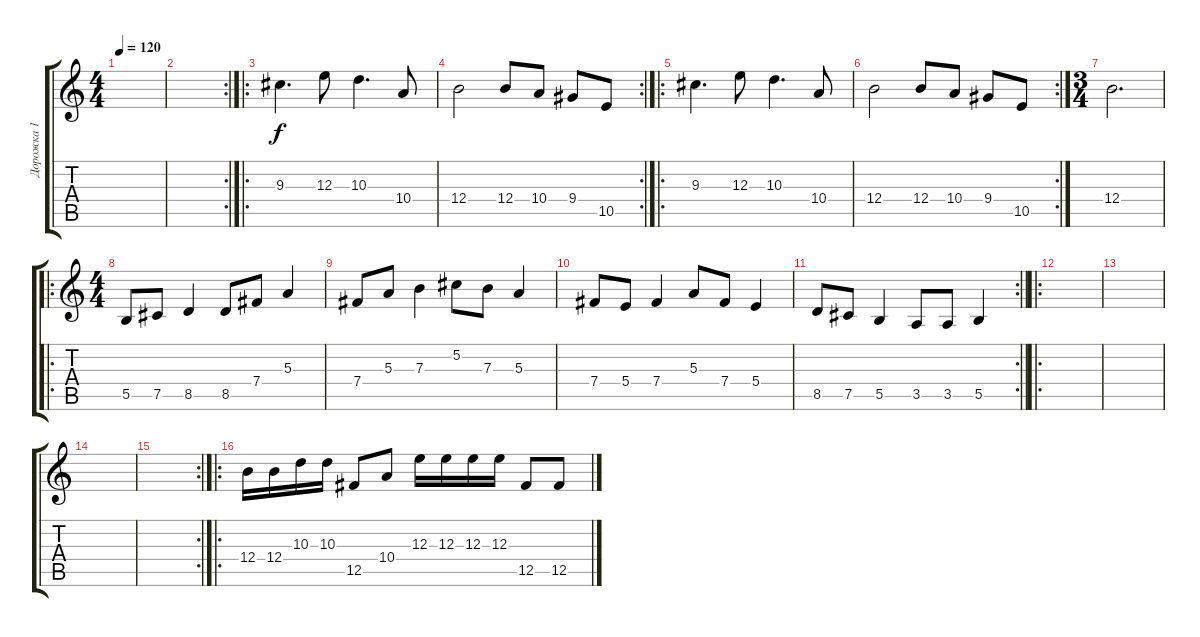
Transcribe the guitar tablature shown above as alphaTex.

\track ("Дорожка 1" "Дорожка 1") {instrument distortionguitar}
\staff {score tabs}
\tuning (Db4 Ab3 E3 B2 Gb2 B1) {hide}
\ts (4 4)
\tempo 120
\clef g2
\ks c
|
\rc 2
|
\ro
9.3.4{d} 12.3.8 10.3.4{d} 10.4.8 |
\rc 2
12.4.2 12.4.8 10.4.8 9.4.8 10.5.8 |
\ro
9.3.4{d} 12.3.8 10.3.4{d} 10.4.8 |
\rc 2
12.4.2 12.4.8 10.4.8 9.4.8 10.5.8 |
\ts (3 4)
12.4.2{d} |
\ro
\ts (4 4)
5.5.8 7.5.8 8.5.4 8.5.8 7.4.8 5.3.4 |
7.4.8 5.3.8 7.3.4 5.2.8 7.3.8 5.3.4 |
7.4.8 5.4.8 7.4.4 5.3.8 7.4.8 5.4.4 |
\rc 2
\barLineRight lightlight
8.5.8 7.5.8 5.5.4 3.5.8 3.5.8 5.5.4 |
\ro
|
|
|
\rc 2
|
\ro
12.4.16 12.4.16 10.3.16 10.3.16 12.5.8 10.4.8 12.3.16 12.3.16 12.3.16 12.3.16 12.5.8 12.5.8
